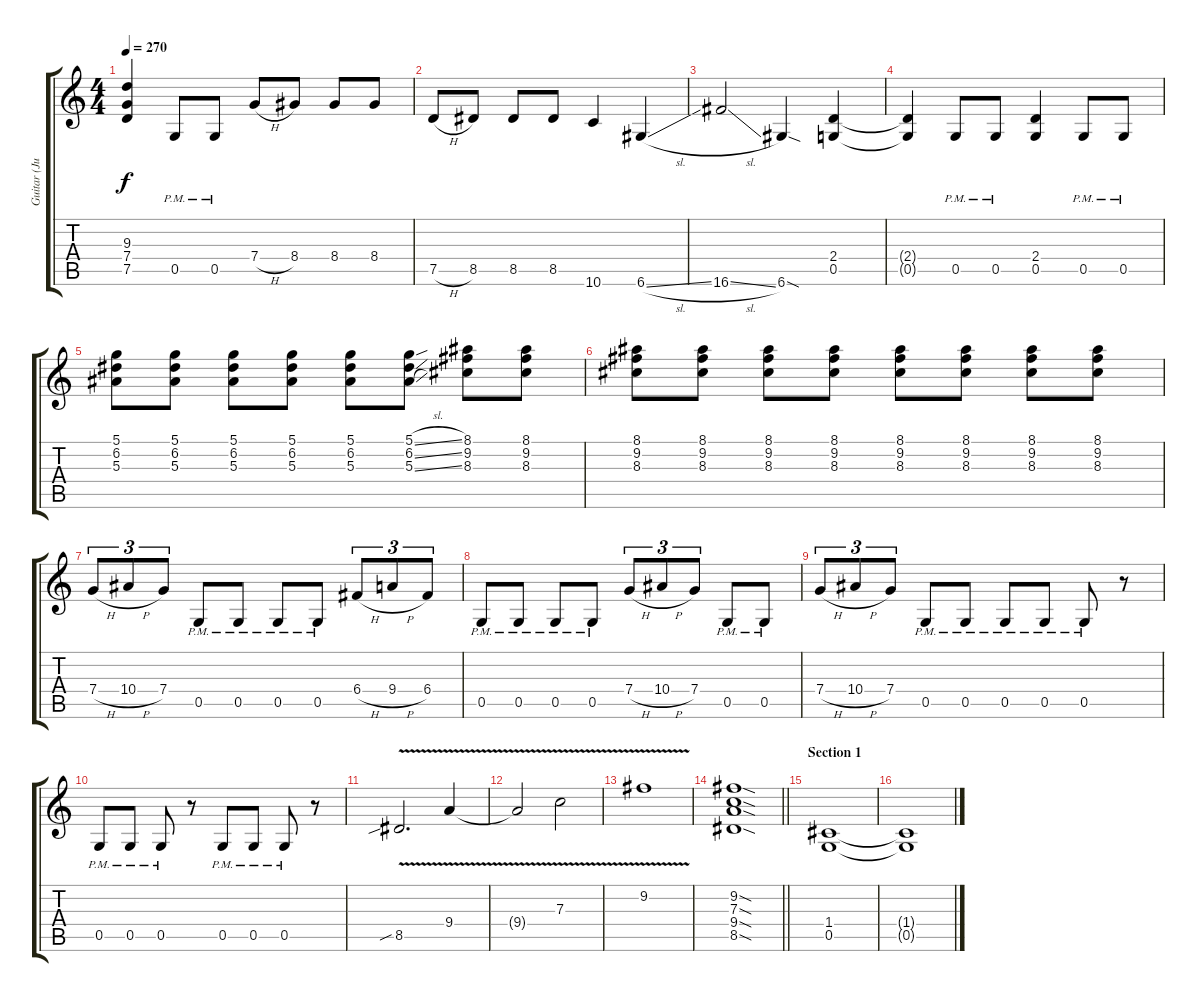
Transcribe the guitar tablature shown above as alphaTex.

\track ("Guitar (Juha)" "Guitar (Ju") {instrument distortionguitar}
\staff {score tabs}
\tuning (D4 A3 F3 C3 G2 D2) {hide}
\ts (4 4)
\tempo 270
\clef g2
\ks c
(9.3 7.4 7.5).4{dy f} 0.5{pm}.8 0.5{pm}.8 7.4{h}.8 8.4.8 8.4.8 8.4.8 |
7.5{h}.8 8.5.8 8.5.8 8.5.8 10.6.4 6.6{sl}.4 |
16.6{sl}.2 6.6{sod}.4 (2.4 0.5).4 |
(2.4{t} 0.5{t}).4 0.5{pm}.8 0.5{pm}.8 (2.4 0.5).4 0.5{pm}.8 0.5{pm}.8 |
(5.1 6.2 5.3).8 (5.1 6.2 5.3).8 (5.1 6.2 5.3).8 (5.1 6.2 5.3).8 (5.1 6.2 5.3).8 (5.1{sl} 6.2{sl} 5.3{sl}).8 (8.1 9.2 8.3).8 (8.1 9.2 8.3).8 |
(8.1 9.2 8.3).8 (8.1 9.2 8.3).8 (8.1 9.2 8.3).8 (8.1 9.2 8.3).8 (8.1 9.2 8.3).8 (8.1 9.2 8.3).8 (8.1 9.2 8.3).8 (8.1 9.2 8.3).8 |
7.4{h}.8{tu (3 2)} 10.4{h}.8{tu (3 2)} 7.4.8{tu (3 2)} 0.5{pm}.8 0.5{pm}.8 0.5{pm}.8 0.5{pm}.8 6.4{h}.8{tu (3 2)} 9.4{h}.8{tu (3 2)} 6.4.8{tu (3 2)} |
0.5{pm}.8 0.5{pm}.8 0.5{pm}.8 0.5{pm}.8 7.4{h}.8{tu (3 2)} 10.4{h}.8{tu (3 2)} 7.4.8{tu (3 2)} 0.5{pm}.8 0.5{pm}.8 |
7.4{h}.8{tu (3 2)} 10.4{h}.8{tu (3 2)} 7.4.8{tu (3 2)} 0.5{pm}.8 0.5{pm}.8 0.5{pm}.8 0.5{pm}.8 0.5{pm}.8 r.8 |
0.5{pm}.8 0.5{pm}.8 0.5{pm}.8 r.8 0.5{pm}.8 0.5{pm}.8 0.5{pm}.8 r.8 |
8.5{v sib}.2{d} 9.4{v}.4 |
9.4{v t}.2 7.3{v}.2 |
9.2{v}.1 |
\barLineRight lightlight
(9.2{sod} 7.3{sod} 9.4{sod} 8.5{sod}).1 |
\section ("" "Section 1")
(1.4 0.5).1 |
(1.4{t} 0.5{t}).1
